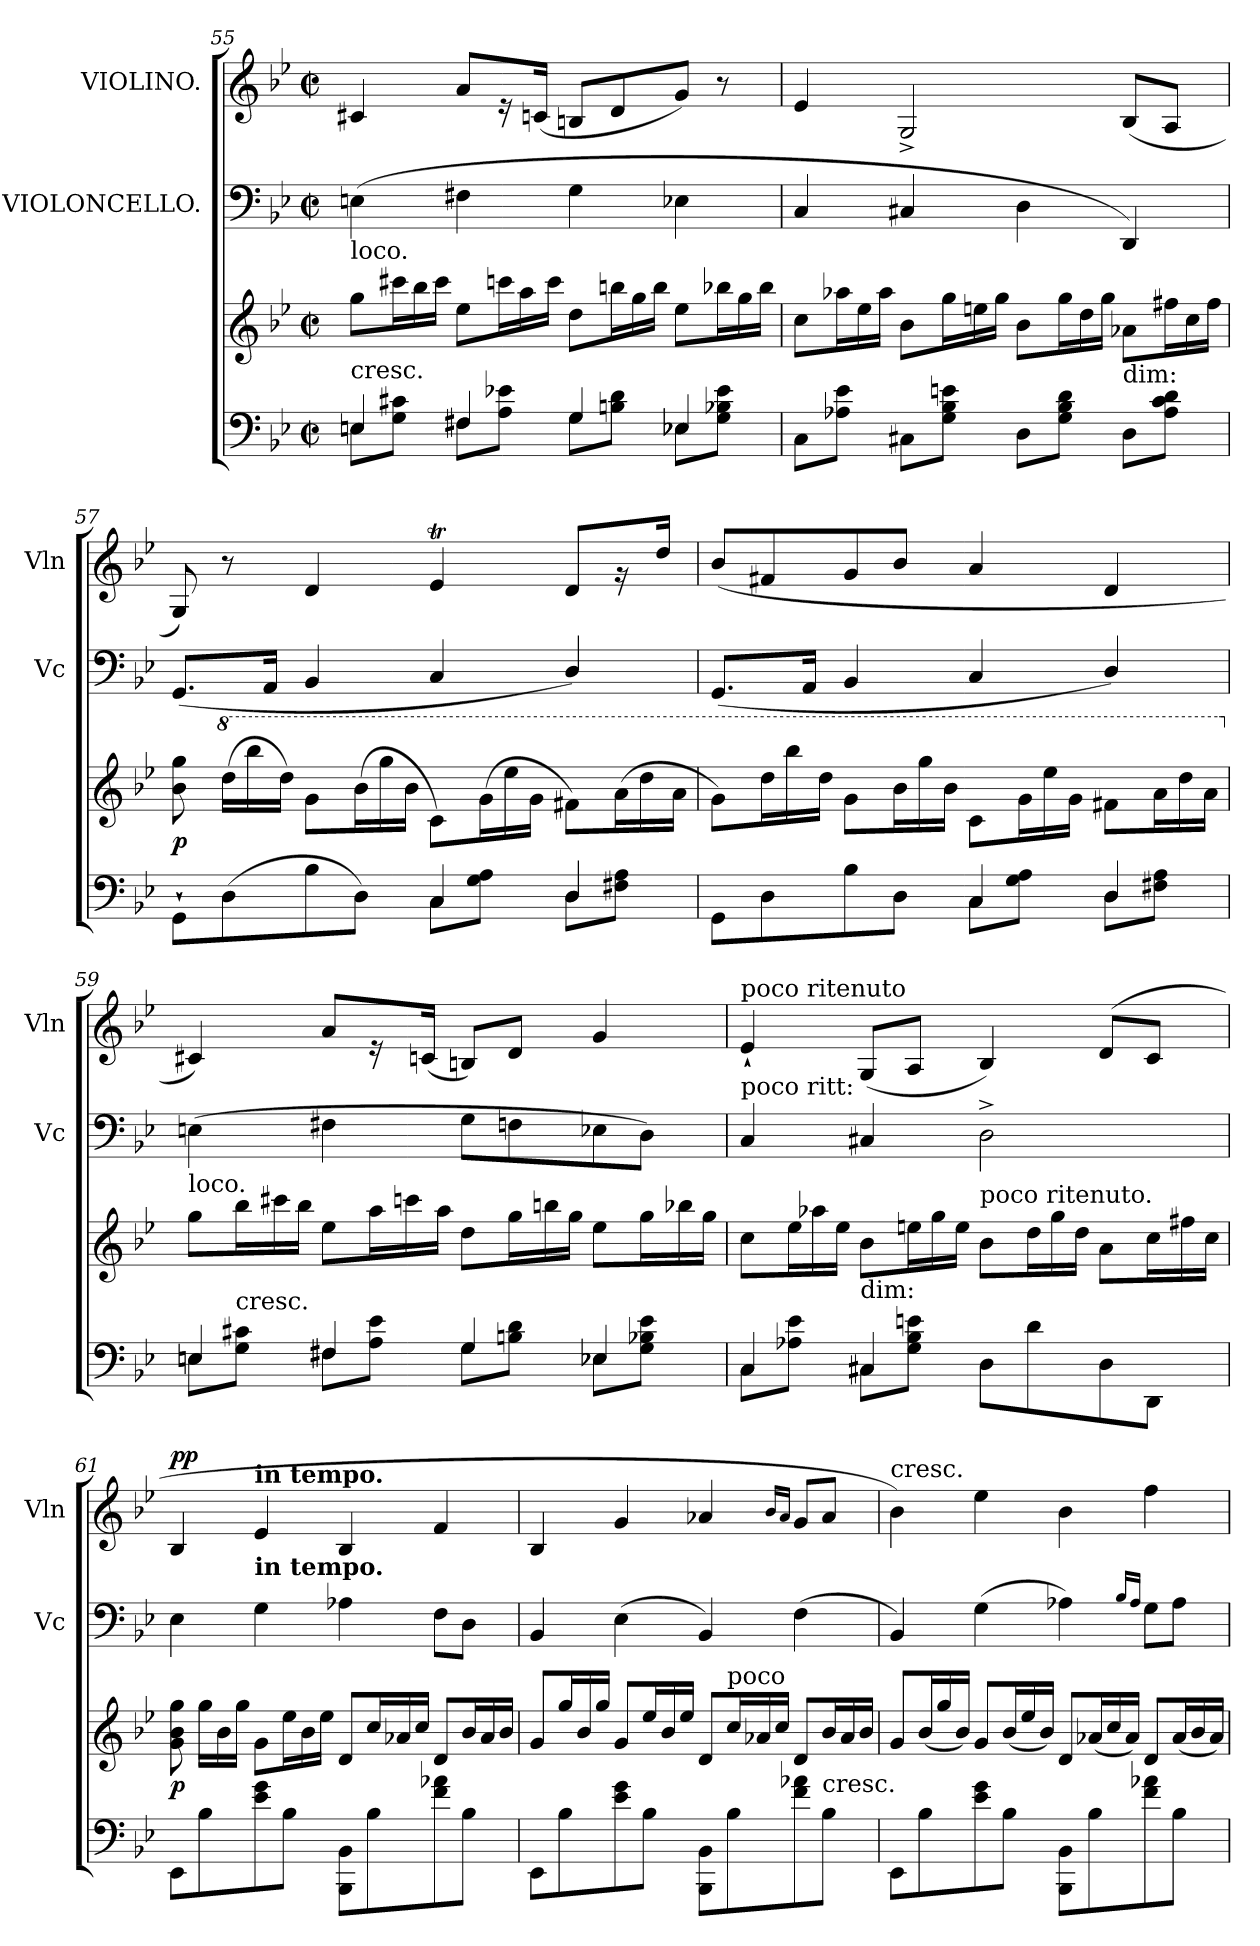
**kern	**kern	**dynam	**kern	**kern	**dynam
*part3	*part3	*part3	*part2	*part1	*part1
*staff4	*staff3	*staff3/4	*staff2	*staff1	*staff1
*	*	*	*I"VIOLONCELLO.	*I"VIOLINO.	*
*	*	*	*I'Vc	*I'Vln	*
*clefF4	*clefG2	*	*clefF4	*clefG2	*
*k[b-e-]	*k[b-e-]	*	*k[b-e-]	*k[b-e-]	*
*g:	*g:	*	*g:	*g:	*
*M2/2	*M2/2	*	*M2/2	*M2/2	*
*met(c|)	*met(c|)	*	*met(c|)	*met(c|)	*
=55	=55	=55	=55	=55	=55
*^	*	*	*	*	*
!	!	!LO:TX:c:t=cresc.	!	!	!	!
!	!	!LO:TX:a:t=loco.	!	!	!	!
4En	8EnL	8ggL	.	(>4En	4c#X	.
*	*	*Xtuplet	*	*	*	*
.	8c#X 8GJ	24ccc#XL	.	.	.	.
.	.	24bb-	.	.	.	.
.	.	24ccc#JJ	.	.	.	.
4F#X	8F#XL	8ee-L	.	4F#X	8aL	.
.	8e-X 8AJ	24cccnL	.	.	16r	.
.	.	24aa	.	.	.	.
.	.	.	.	.	(<16cnJk	.
.	.	24cccJJ	.	.	.	.
4G	8GL	8ddL	.	4G	8BnL	.
.	8d 8BnJ	24bbnL	.	.	8d	.
.	.	24gg	.	.	.	.
.	.	24bbJJ	.	.	.	.
4E-X	8E-XL	8ee-L	.	4E-X	8gJ)	.
.	8e- 8B-X 8GJ	24bb-XL	.	.	8r	.
.	.	24gg	.	.	.	.
.	.	24bb-JJ	.	.	.	.
*v	*v	*	*	*	*	*
=56	=56	=56	=56	=56	=56
8CL	8ccL	.	4C	4e-	.
8e- 8A-XJ	24aa-XL	.	.	.	.
.	24ee-	.	.	.	.
.	24aa-JJ	.	.	.	.
8C#XL	8b-L	.	4C#X	2G^>	.
8en 8B- 8GJ	24ggL	.	.	.	.
.	24een	.	.	.	.
.	24ggJJ	.	.	.	.
8DL	8b-L	.	4D	.	.
8d 8B- 8GJ	24ggL	.	.	.	.
.	24dd	.	.	.	.
.	24ggJJ	.	.	.	.
!	!LO:TX:c:t=dim&colon;	!	!	!	!
8DL	8a-L	.	4DD)	(>8B-L	.
8d 8c 8A-J	24ff#XL	.	.	8AJ	.
.	24cc	.	.	.	.
.	24ff#JJ	.	.	.	.
=57	=57	=57	=57	=57	=57
*^	*	*	*	*	*
2ryy	8GG`>L	8gg 8b-	p	(<8.GGL	8G)	.
*	*	*8va	*	*	*	*
.	(>8D	(>24dddLL	.	.	8r	.
.	.	24bbb-	.	.	.	.
.	.	.	.	16AAJk	.	.
.	.	24dddJJ)	.	.	.	.
.	8B-	8ggL	.	4BB-	4d	.
.	8DJ)	(>24bb-L	.	.	.	.
.	.	24ggg	.	.	.	.
.	.	24bb-JJ	.	.	.	.
4C	8CL	8cc\L)	.	4C	4e-T	.
.	8A 8GJ	(>24ggL	.	.	.	.
.	.	24eee-	.	.	.	.
.	.	24ggJJ	.	.	.	.
4D	8DL	8ff#X\L)	.	4D/)	8dL	.
.	8A 8F#XJ	(>24aaL	.	.	16rg	.
.	.	24ddd	.	.	.	.
.	.	.	.	.	16ddJk	.
.	.	24aaJJ	.	.	.	.
=58	=58	=58	=58	=58	=58	=58
2ryy	8GGL	8ggL)	.	(<8.GGL	(<8b-L	.
.	8D	24dddL	.	.	8f#X	.
.	.	24bbb-	.	.	.	.
.	.	.	.	16AAJk	.	.
.	.	24dddJJ	.	.	.	.
.	8B-	8ggL	.	4BB-	8g	.
.	8DJ	24bb-L	.	.	8b-J	.
.	.	24ggg	.	.	.	.
.	.	24bb-JJ	.	.	.	.
4C	8CL	8cc\L	.	4C	4a	.
.	8A 8GJ	24ggL	.	.	.	.
.	.	24eee-	.	.	.	.
.	.	24ggJJ	.	.	.	.
4D	8DL	8ff#X\L	.	4D/)	4d	.
.	8A 8F#XJ	24aaL	.	.	.	.
.	.	24ddd	.	.	.	.
.	.	24aaJJ	.	.	.	.
=59	=59	=59	=59	=59	=59	=59
*	*	*X8va	*	*	*	*
!	!	!LO:TX:a:t=loco.	!	!	!	!
4En	8EnL	8ggL	.	(>4En	4c#X)	.
!	!	!LO:TX:c:t=cresc.	!	!	!	!
.	8c#X 8GJ	24bb-L	.	.	.	.
.	.	24ccc#X	.	.	.	.
.	.	24bb-JJ	.	.	.	.
4F#X	8F#XL	8ee-L	.	4F#X	8aL	.
.	8e- 8AJ	24aaL	.	.	16r	.
.	.	24cccn	.	.	.	.
.	.	.	.	.	(16cnJk	.
.	.	24aaJJ	.	.	.	.
4G	8GL	8ddL	.	8GL	8BnL)	.
.	8d 8BnJ	24ggL	.	8Fn	8dJ	.
.	.	24bbn	.	.	.	.
.	.	24ggJJ	.	.	.	.
4E-X	8E-XL	8ee-L	.	8E-X	4g	.
.	8e- 8B-X 8GJ	24ggL	.	8DJ)	.	.
.	.	24bb-X	.	.	.	.
.	.	24ggJJ	.	.	.	.
=60	=60	=60	=60	=60	=60	=60
!	!	!	!	!	!LO:TX:a:t=poco ritenuto	!
!	!	!	!	!LO:TX:a:t=poco ritt&colon;	!	!
4C	8CL	8ccL	.	4C	4e-`<	.
.	8e- 8A-XJ	24ee-L	.	.	.	.
.	.	24aa-X	.	.	.	.
.	.	24ee-JJ	.	.	.	.
!	!	!LO:TX:c:t=dim&colon;	!	!	!	!
4C#X	8C#XL	8b-L	.	4C#X	(<8GL	.
.	8en 8B- 8GJ	24eenL	.	.	8AJ	.
.	.	24gg	.	.	.	.
.	.	24eeJJ	.	.	.	.
!	!	!LO:TX:a:t=poco ritenuto.	!	!	!	!
8D\L	2ryy	8b-L	.	2D^<	4B-)	.
8d	.	24ddL	.	.	.	.
.	.	24gg	.	.	.	.
.	.	24ddJJ	.	.	.	.
8D	.	8aL	.	.	(<8dL	.
8DDJ	.	24ccL	.	.	8cJ	.
.	.	24ff#X	.	.	.	.
.	.	24ccJJ	.	.	.	.
*v	*v	*	*	*	*	*
=61	=61	=61	=61	=61	=61
!	!	!	!	!	!LO:DY:a
8EE-\L	8gg 8b- 8g	p	4E-	4B-	pp
8B-	24ggLL	.	.	.	.
.	24b-	.	.	.	.
.	24ggJJ	.	.	.	.
!	!	!	!	!LO:TX:a:B:t=in tempo.	!
!	!	!	!LO:TX:a:B:t=in tempo.	!	!
8g 8e-	8gL	.	4G	4e-	.
8B-J	24ee-L	.	.	.	.
.	24b-	.	.	.	.
.	24ee-JJ	.	.	.	.
8BB- 8BBB-L	8dL	.	4A-X	4B-	.
8B-	24ccL	.	.	.	.
.	24a-X	.	.	.	.
.	24ccJJ	.	.	.	.
8a-X 8f	8dL	.	8FL	4f	.
8B-J	24b-L	.	8DJ	.	.
.	24a-	.	.	.	.
.	24b-JJ	.	.	.	.
=62	=62	=62	=62	=62	=62
8EE-L	8g/L	.	4BB-	4B-	.
8B-	24ggL	.	.	.	.
.	24b-	.	.	.	.
.	24ggJJ	.	.	.	.
8g 8e-	8g/L	.	(>4E-	4g	.
8B-J	24ee-L	.	.	.	.
.	24b-	.	.	.	.
.	24ee-JJ	.	.	.	.
8BB- 8BBB-L	8dL	.	4BB-)	4a-X	.
!	!LO:TX:a:t=poco	!	!	!	!
8B-	24ccL	.	.	.	.
.	24a-X	.	.	.	.
.	24ccJJ	.	.	.	.
.	.	.	.	16qqb-/LL	.
.	.	.	.	16qqa-/JJ	.
8a-X 8f	8dL	.	(>4F	8gL	.
!	!LO:TX:c:t=cresc.	!	!	!	!
8B-J	24b-L	.	.	8a-J	.
.	24a-	.	.	.	.
.	24b-JJ	.	.	.	.
=63	=63	=63	=63	=63	=63
!	!	!	!	!LO:TX:t=cresc.	!
8EE-L	8g/L	.	4BB-)	4b-)	.
8B-	(<24b-L	.	.	.	.
.	24gg	.	.	.	.
.	24b-JJ)	.	.	.	.
8g 8e-	8g/L	.	(>4G	4ee-	.
8B-J	(<24b-L	.	.	.	.
.	24ee-	.	.	.	.
.	24b-JJ)	.	.	.	.
8BB- 8BBB-L	8dL	.	4A-X)	4b-	.
8B-	(<24a-XL	.	.	.	.
.	24cc	.	.	.	.
.	24a-JJ)	.	.	.	.
.	.	.	16qqB-/LL	.	.
.	.	.	16qqA-/JJ	.	.
8a-X 8f	8dL	.	8GL	4ff	.
8B-J	(<24a-L	.	8A-J	.	.
.	24b-	.	.	.	.
.	24a-JJ)	.	.	.	.
=	=	=	=	=	=
*-	*-	*-	*-	*-	*-
